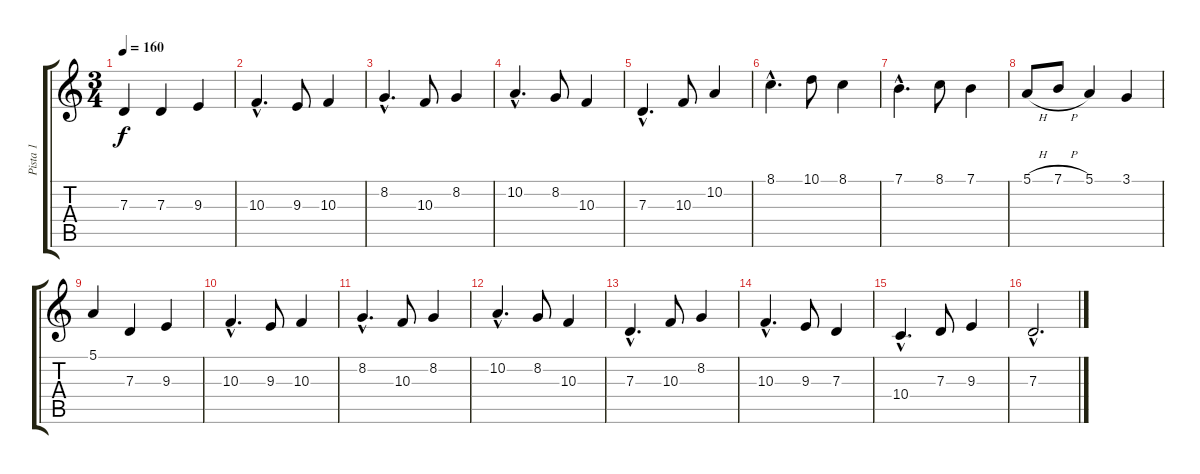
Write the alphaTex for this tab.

\track ("Pista 1" "Pista 1") {instrument piccolo}
\staff {score tabs}
\tuning (E4 B3 G3 D3 A2 E2) {hide}
\ts (3 4)
\tempo 160
\clef g2
\ks c
7.3{t}.4{dy f} 7.3.4 9.3.4 |
10.3{hac}.4{d} 9.3.8 10.3.4 |
8.2{hac}.4{d} 10.3.8 8.2.4 |
10.2{hac}.4{d} 8.2.8 10.3.4 |
7.3{hac}.4{d} 10.3.8 10.2.4 |
8.1{hac}.4{d} 10.1.8 8.1.4 |
7.1{hac}.4{d} 8.1.8 7.1.4 |
5.1{h}.8 7.1{h}.8 5.1.4 3.1.4 |
5.1.4 7.3.4 9.3.4 |
10.3{hac}.4{d} 9.3.8 10.3.4 |
8.2{hac}.4{d} 10.3.8 8.2.4 |
10.2{hac}.4{d} 8.2.8 10.3.4 |
7.3{hac}.4{d} 10.3.8 8.2.4 |
10.3{hac}.4{d} 9.3.8 7.3.4 |
10.4{hac}.4{d} 7.3.8 9.3.4 |
7.3{hac}.2{d}
